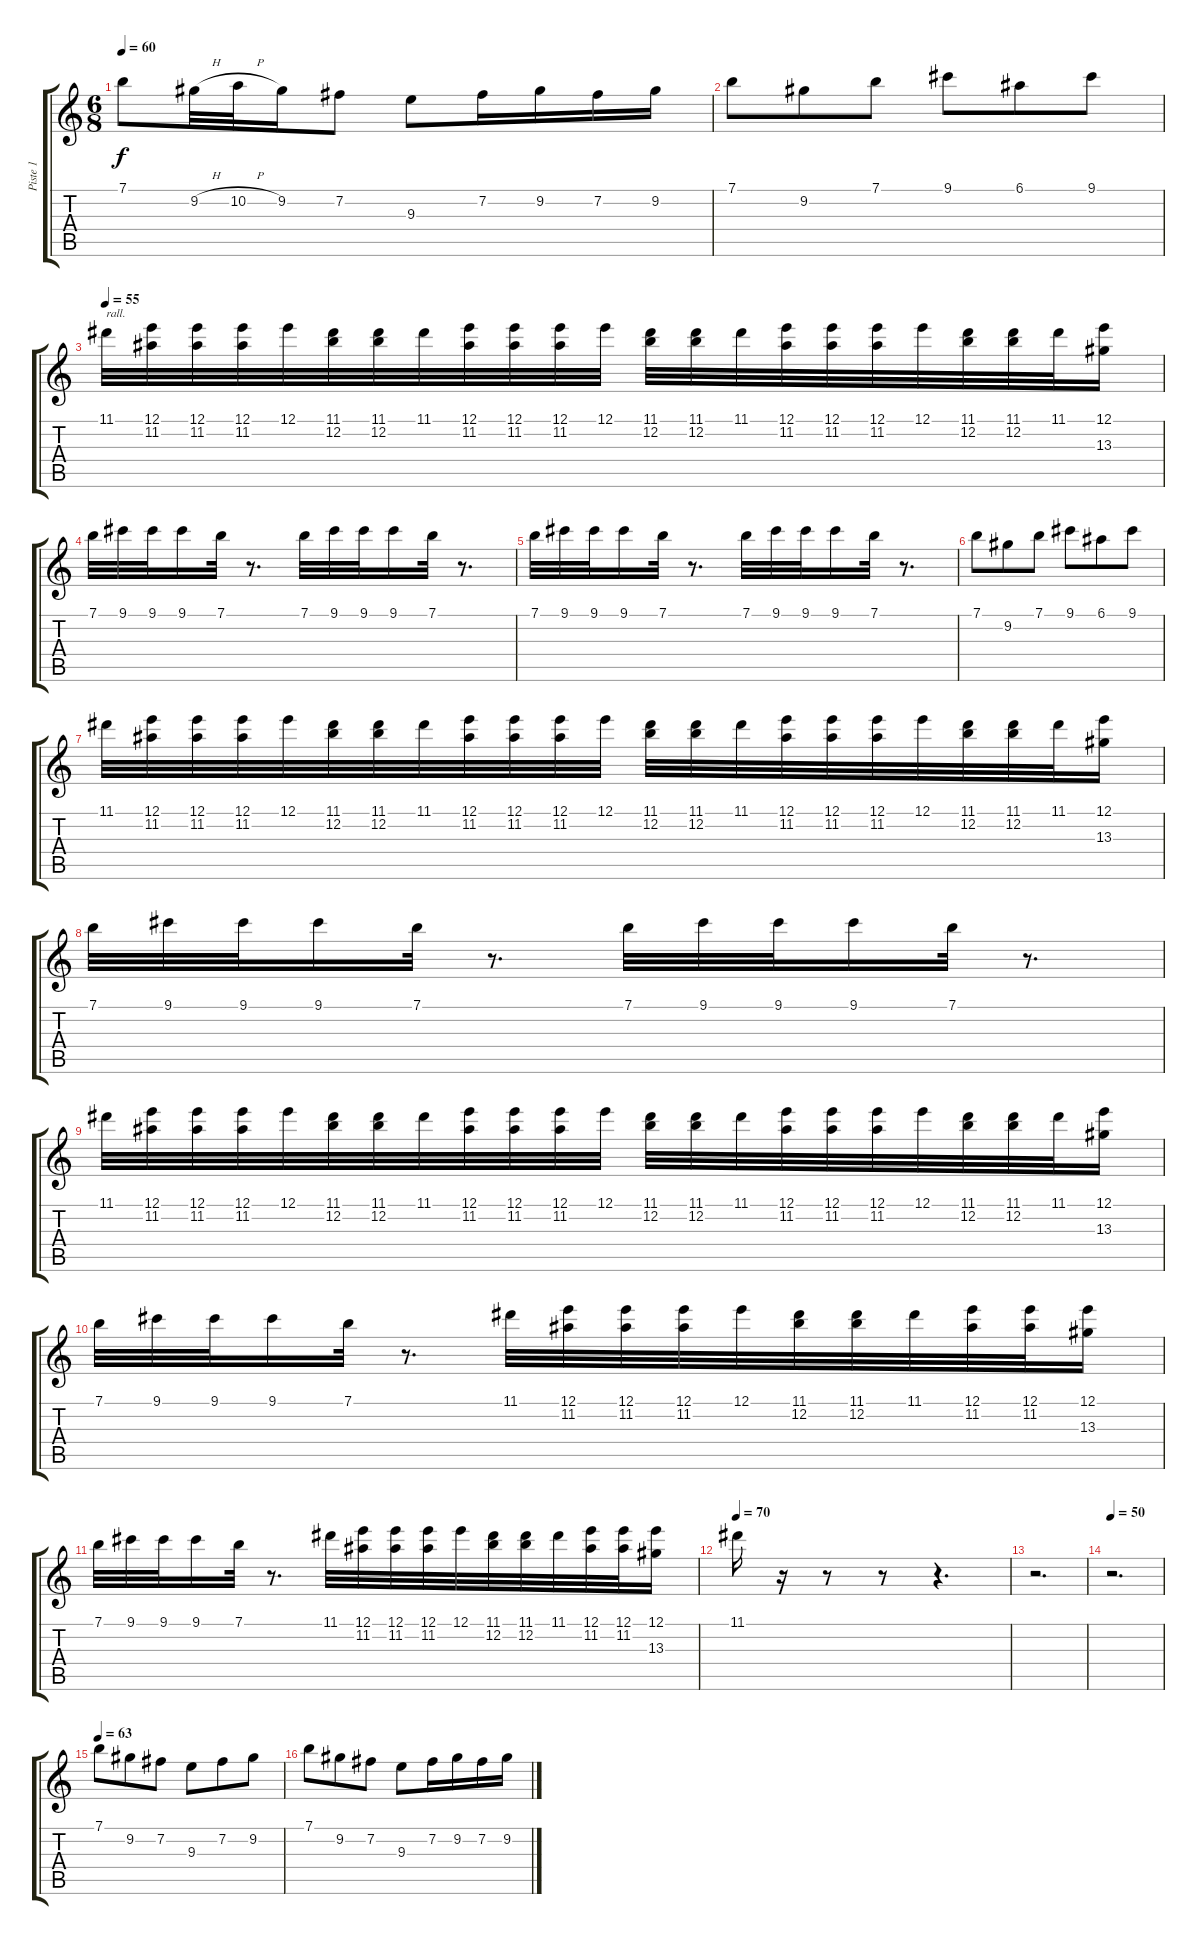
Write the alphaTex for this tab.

\track ("Piste 1" "Piste 1") {instrument acousticguitarnylon}
\staff {score tabs}
\tuning (E4 B3 G3 D3 A2 E2) {hide}
\ts (6 8)
\tempo 60
\clef g2
\ks c
7.1.8{dy f} 9.2{h}.32 10.2{h}.32 9.2.16 7.2.8 9.3.8 7.2.16 9.2.16 7.2.16 9.2.16 |
7.1.8 9.2.8 7.1.8 9.1.8 6.1.8 9.1.8 |
\tempo 55
11.1.32{txt "rall."} (12.1 11.2).32 (12.1 11.2).32 (12.1 11.2).32 12.1.32 (11.1 12.2).32 (11.1 12.2).32 11.1.32 (12.1 11.2).32 (12.1 11.2).32 (12.1 11.2).32 12.1.32 (11.1 12.2).32 (11.1 12.2).32 11.1.32 (12.1 11.2).32 (12.1 11.2).32 (12.1 11.2).32 12.1.32 (11.1 12.2).32 (11.1 12.2).32 11.1.32 (12.1 13.3).16 |
7.1.32 9.1.32 9.1.32 9.1.16 7.1.32 r.8{d} 7.1.32 9.1.32 9.1.32 9.1.16 7.1.32 r.8{d} |
7.1.32 9.1.32 9.1.32 9.1.16 7.1.32 r.8{d} 7.1.32 9.1.32 9.1.32 9.1.16 7.1.32 r.8{d} |
7.1.8 9.2.8 7.1.8 9.1.8 6.1.8 9.1.8 |
11.1.32 (12.1 11.2).32 (12.1 11.2).32 (12.1 11.2).32 12.1.32 (11.1 12.2).32 (11.1 12.2).32 11.1.32 (12.1 11.2).32 (12.1 11.2).32 (12.1 11.2).32 12.1.32 (11.1 12.2).32 (11.1 12.2).32 11.1.32 (12.1 11.2).32 (12.1 11.2).32 (12.1 11.2).32 12.1.32 (11.1 12.2).32 (11.1 12.2).32 11.1.32 (12.1 13.3).16 |
7.1.32 9.1.32 9.1.32 9.1.16 7.1.32 r.8{d} 7.1.32 9.1.32 9.1.32 9.1.16 7.1.32 r.8{d} |
11.1.32 (12.1 11.2).32 (12.1 11.2).32 (12.1 11.2).32 12.1.32 (11.1 12.2).32 (11.1 12.2).32 11.1.32 (12.1 11.2).32 (12.1 11.2).32 (12.1 11.2).32 12.1.32 (11.1 12.2).32 (11.1 12.2).32 11.1.32 (12.1 11.2).32 (12.1 11.2).32 (12.1 11.2).32 12.1.32 (11.1 12.2).32 (11.1 12.2).32 11.1.32 (12.1 13.3).16 |
7.1.32 9.1.32 9.1.32 9.1.16 7.1.32 r.8{d} 11.1.32 (12.1 11.2).32 (12.1 11.2).32 (12.1 11.2).32 12.1.32 (11.1 12.2).32 (11.1 12.2).32 11.1.32 (12.1 11.2).32 (12.1 11.2).32 (12.1 13.3).16 |
7.1.32 9.1.32 9.1.32 9.1.16 7.1.32 r.8{d} 11.1.32 (12.1 11.2).32 (12.1 11.2).32 (12.1 11.2).32 12.1.32 (11.1 12.2).32 (11.1 12.2).32 11.1.32 (12.1 11.2).32 (12.1 11.2).32 (12.1 13.3).16 |
\tempo 70
11.1.16 r.16 r.8 r.8 r.4{d} |
r.2{d} |
\tempo 50
r.2{d} |
\tempo 63
7.1.8 9.2.8 7.2.8 9.3.8 7.2.8 9.2.8 |
7.1.8 9.2.8 7.2.8 9.3.8 7.2.16 9.2.16 7.2.16 9.2.16
